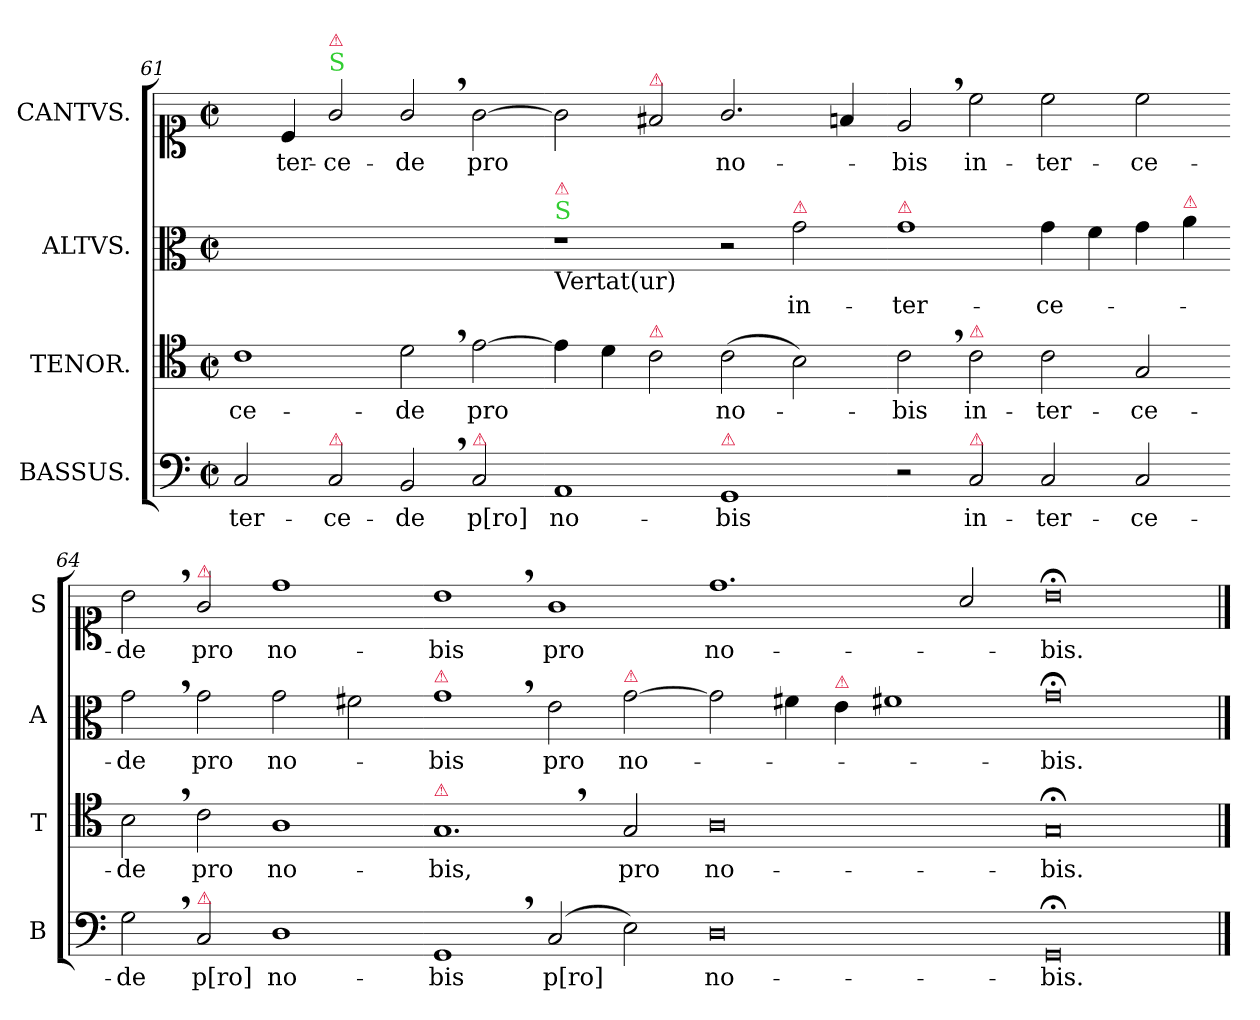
**kern	**text	**kern	**text	**kern	**text	**kern	**text
*part4	*part4	*part3	*part3	*part2	*part2	*part1	*part1
*staff4	*staff4	*staff3	*staff3	*staff2	*staff2	*staff1	*staff1
*I"BASSUS.	*	*I"TENOR.	*	*I"ALTVS.	*	*I"CANTVS.	*
*I'B	*	*I'T	*	*I'A	*	*I'S	*
*clefF4	*	*clefC4	*	*clefC3	*	*clefC1	*
*k[]	*	*k[]	*	*k[]	*	*k[]	*
*M2/1	*	*M2/1	*	*M2/1	*	*M2/1	*
*met(c|)	*	*met(c|)	*	*met(c|)	*	*met(c|)	*
=61	=61	=61	=61	=61	=61	=61	=61
2C/	-ter-	1c\	-ce-	0ryy	.	4ryy	.
.	.	.	.	.	.	4c/	-ter-
!	!	!	!	!	!	!LO:TX:a:color=limegreen:t=S	!
!	!	!	!	!	!	!LO:TX:a:color=crimson:t=⚠	!
!LO:TX:a:color=crimson:t=⚠	!	!	!	!	!	!	!
2C/	-ce-	.	.	.	.	2g/	-ce-
2BB,</	-de	2d,<\	-de	.	.	2g,</	-de
!LO:TX:a:color=crimson:t=⚠	!	!	!	!	!	!	!
2C/	p[ro]	[2e\	pro	.	.	[2g\	pro
=62-	=62-	=62-	=62-	=62-	=62-	=62-	=62-
!	!	!	!	!LO:TX:a:color=limegreen:t=S	!	!	!
!	!	!	!	!LO:TX:b:t=Vertat(ur)	!	!	!
!	!	!	!	!LO:TX:a:color=crimson:t=⚠	!	!	!
1AA/	no-	4e\]	.	1r	.	2g\]	.
.	.	4d\	.	.	.	.	.
!	!	!	!	!	!	!LO:TX:a:color=crimson:t=⚠	!
!	!	!LO:TX:a:color=crimson:t=⚠	!	!	!	!	!
.	.	2c\	.	.	.	2f#X/	.
!LO:TX:a:color=crimson:t=⚠	!	!	!	!	!	!	!
1GG/	-bis	(2c\	no-	2r	.	2.g/	no-
!	!	!	!	!LO:TX:a:color=crimson:t=⚠	!	!	!
.	.	2B\)	.	2g\	in-	.	.
.	.	.	.	.	.	4fn/	.
=63-	=63-	=63-	=63-	=63-	=63-	=63-	=63-
!	!	!	!	!LO:TX:a:color=crimson:t=⚠	!	!	!
2r	.	2c,<\	-bis	1g\	-ter-	2e,</	-bis
!	!	!LO:TX:a:color=crimson:t=⚠	!	!	!	!	!
!LO:TX:a:color=crimson:t=⚠	!	!	!	!	!	!	!
2C/	in-	2c\	in-	.	.	2cc\	in-
2C/	-ter-	2c\	-ter-	4g\	-ce-	2cc\	-ter-
.	.	.	.	4f\	.	.	.
2C/	-ce-	2G/	-ce-	4g\	.	2cc\	-ce-
!	!	!	!	!LO:TX:a:color=crimson:t=⚠	!	!	!
.	.	.	.	4a\	.	.	.
=64-	=64-	=64-	=64-	=64-	=64-	=64-	=64-
2G,<\	-de	2B,<\	-de	2g,<\	-de	2b,<\	-de
!	!	!	!	!	!	!LO:TX:a:color=crimson:t=⚠	!
!LO:TX:a:color=crimson:t=⚠	!	!	!	!	!	!	!
2C/	p[ro]	2c\	pro	2g\	pro	2g/	pro
1D\	no-	1A\	no-	2g\	no-	1dd\	no-
.	.	.	.	2f#X\	.	.	.
=65-	=65-	=65-	=65-	=65-	=65-	=65-	=65-
!	!	!	!	!LO:TX:a:color=crimson:t=⚠	!	!	!
!	!	!LO:TX:a:color=crimson:t=⚠	!	!	!	!	!
1GG,/	-bis	1.G,</	-bis,	1g,<\	-bis	1b,<\	-bis
(<2C/	p[ro]	.	.	2e\	pro	1g\	pro
!	!	!	!	!LO:TX:a:color=crimson:t=⚠	!	!	!
2E\)	.	2G/	pro	[2g\	no-	.	.
=66-	=66-	=66-	=66-	=66-	=66-	=66-	=66-
0D\	no-	0A\	no-	2g\]	.	1.dd\	no-
.	.	.	.	4f#X\	.	.	.
!	!	!	!	!LO:TX:a:color=crimson:t=⚠	!	!	!
.	.	.	.	4e\	.	.	.
.	.	.	.	1f#X\	.	.	.
.	.	.	.	.	.	2a/	.
=67-	=67-	=67-	=67-	=67-	=67-	=67-	=67-
0GG;</	-bis.	0G;</	-bis.	0g;<\	-bis.	0b;<\	-bis.
==	==	==	==	==	==	==	==
*-	*-	*-	*-	*-	*-	*-	*-
